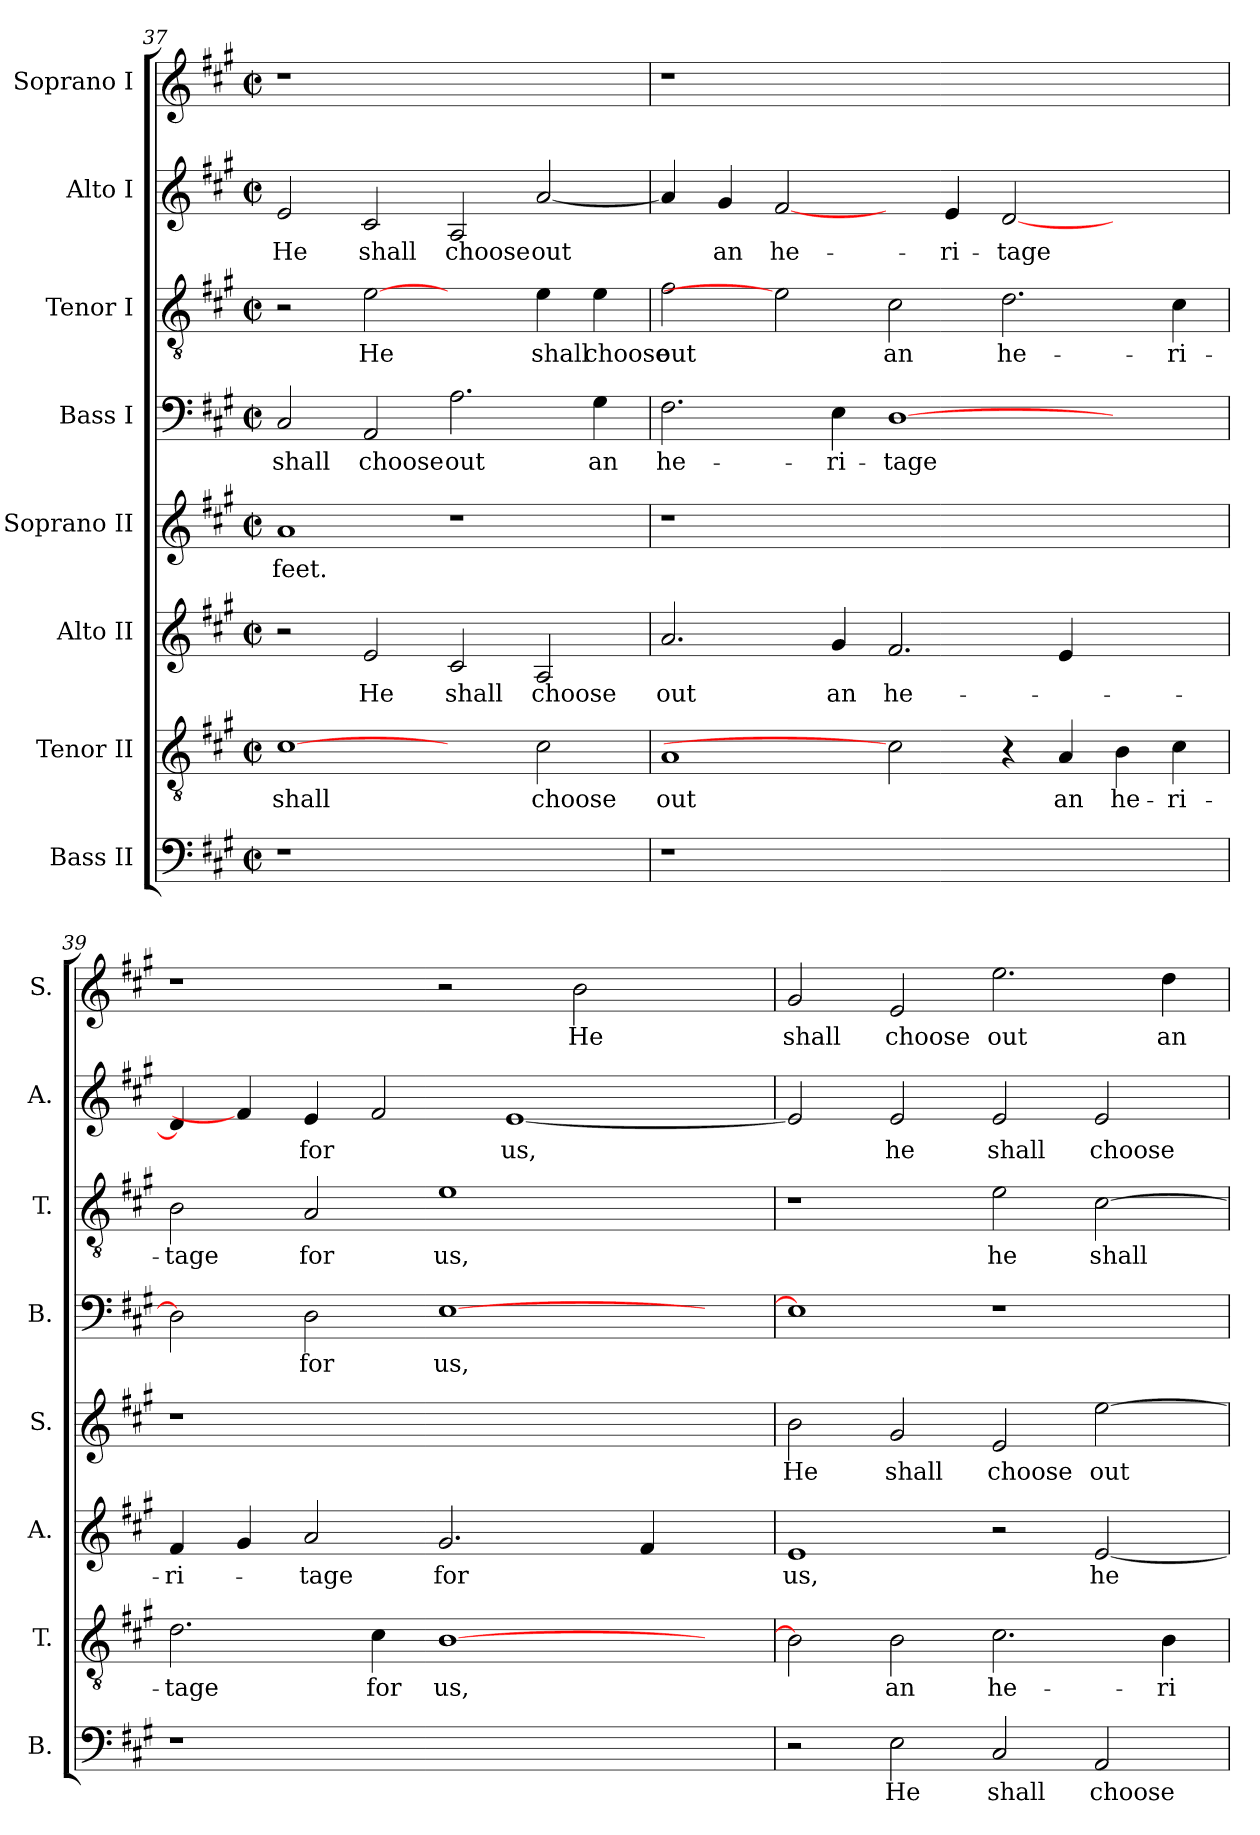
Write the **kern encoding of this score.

**kern	**text	**kern	**text	**kern	**text	**kern	**text	**kern	**text	**kern	**text	**kern	**text	**kern	**text
*part8	*part8	*part7	*part7	*part6	*part6	*part5	*part5	*part4	*part4	*part3	*part3	*part2	*part2	*part1	*part1
*staff8	*staff8	*staff7	*staff7	*staff6	*staff6	*staff5	*staff5	*staff4	*staff4	*staff3	*staff3	*staff2	*staff2	*staff1	*staff1
*I"Bass II	*	*I"Tenor II	*	*I"Alto II	*	*I"Soprano II	*	*I"Bass I	*	*I"Tenor I	*	*I"Alto I	*	*I"Soprano I	*
*I'B.	*	*I'T.	*	*I'A.	*	*I'S.	*	*I'B.	*	*I'T.	*	*I'A.	*	*I'S.	*
!!LO:PB:g=z
*clefF4	*	*clefGv2	*	*clefG2	*	*clefG2	*	*clefF4	*	*clefGv2	*	*clefG2	*	*clefG2	*
*	*	*ITrd7c12	*	*	*	*	*	*	*	*ITrd7c12	*	*	*	*	*
*k[f#c#g#]	*	*k[f#c#g#]	*	*k[f#c#g#]	*	*k[f#c#g#]	*	*k[f#c#g#]	*	*k[f#c#g#]	*	*k[f#c#g#]	*	*k[f#c#g#]	*
*A:	*	*A:	*	*A:	*	*A:	*	*A:	*	*A:	*	*A:	*	*A:	*
*M2/2	*	*M2/2	*	*M2/2	*	*M2/2	*	*M2/2	*	*M2/2	*	*M2/2	*	*M2/2	*
*met(c|)	*	*met(c|)	*	*met(c|)	*	*met(c|)	*	*met(c|)	*	*met(c|)	*	*met(c|)	*	*met(c|)	*
=37	=37	=37	=37	=37	=37	=37	=37	=37	=37	=37	=37	=37	=37	=37	=37
!LO:N:vis=1	!	!	!LO:LY:b	!	!	!	!LO:LY:b	!	!LO:LY:b	!	!	!	!LO:LY:b	!LO:N:vis=1	!
1r	.	[1C#	shall	2r	.	1a	feet.	2C#/	shall	2r	.	2e/	He	1r	.
!	!	!	!	!	!LO:LY:b	!	!	!	!LO:LY:b	!	!LO:LY:b	!	!LO:LY:b	!	!
.	.	.	.	2e/	He	.	.	2AA/	choose	[2E	He	2c#/	shall	.	.
!	!	!	!	!	!LO:LY:b	!	!	!	!LO:LY:b	!	!	!	!LO:LY:b	!	!
1ryy	.	2ryy	.	2c#/	shall	1r	.	2.A\	out	2ryy	.	2A/	choose	1ryy	.
!	!	!	!LO:LY:b	!	!LO:LY:b	!	!	!	!	!	!LO:LY:b	!	!LO:LY:b	!	!
.	.	2C#\	choose	2A/	choose	.	.	.	.	4E\	shall	[<2a/	out	.	.
!	!	!	!	!	!	!	!	!	!LO:LY:b	!	!LO:LY:b	!	!	!	!
.	.	.	.	.	.	.	.	4G#\	an	4E\	choose	.	.	.	.
=38	=38	=38	=38	=38	=38	=38	=38	=38	=38	=38	=38	=38	=38	=38	=38
!LO:N:vis=1	!	!	!LO:LY:b	!	!LO:LY:b	!LO:N:vis=1	!	!	!LO:LY:b	!	!LO:LY:b	!	!	!LO:N:vis=1	!
1r	.	1AA	out	2.a/	out	1r	.	2.F#\	he-	2F#\	out	4a/]	.	1r	.
!	!	!	!	!	!	!	!	!	!	!	!	!	!LO:LY:b	!	!
.	.	.	.	.	.	.	.	.	.	.	.	4g#/	an	.	.
!	!	!	!	!	!	!	!	!	!	!	!	!	!LO:LY:b	!	!
.	.	.	.	.	.	.	.	.	.	2E]	.	[2f#/	he-	.	.
!	!	!	!	!	!LO:LY:b	!	!	!	!LO:LY:b	!	!	!	!	!	!
.	.	.	.	4g#/	an	.	.	4E\	-ri-	.	.	.	.	.	.
!	!	!	!	!	!LO:LY:b	!	!	!	!LO:LY:b	!	!LO:LY:b	!	!	!	!
1.ryy	.	2C#]	.	2.f#/	he-	1.ryy	.	[>1D	-tage	2C#\	an	4ryy	.	1.ryy	.
!	!	!	!	!	!	!	!	!	!	!	!	!	!LO:LY:b	!	!
.	.	.	.	.	.	.	.	.	.	.	.	4e/	-ri-	.	.
!	!	!	!	!	!	!	!	!	!	!	!LO:LY:b	!	!LO:LY:b	!	!
.	.	4r	.	.	.	.	.	.	.	2.D\	he-	[<2d/	-tage	.	.
!	!	!	!LO:LY:b	!	!	!	!	!	!	!	!	!	!	!	!
.	.	4AA/	an	4e/	.	.	.	.	.	.	.	.	.	.	.
!	!	!	!LO:LY:b	!	!	!	!	!	!	!	!	!	!	!	!
.	.	4BB\	he-	2ryy	.	.	.	2ryy	.	.	.	2ryy	.	.	.
!	!	!	!LO:LY:b	!	!	!	!	!	!	!	!LO:LY:b	!	!	!	!
.	.	4C#\	-ri-	.	.	.	.	.	.	4C#\	-ri-	.	.	.	.
=39	=39	=39	=39	=39	=39	=39	=39	=39	=39	=39	=39	=39	=39	=39	=39
!LO:N:vis=1	!	!	!LO:LY:b	!	!LO:LY:b	!LO:N:vis=1	!	!	!	!	!LO:LY:b	!	!	!	!
1r	.	2.D\	-tage	4f#/	-ri-	1r	.	2D\]	.	2BB\	-tage	4d/]	.	1r	.
.	.	.	.	4g#/	.	.	.	.	.	.	.	4f#/]	.	.	.
!	!	!	!	!	!LO:LY:b	!	!	!	!LO:LY:b	!	!LO:LY:b	!	!LO:LY:b	!	!
.	.	.	.	2a/	-tage	.	.	2D\	for	2AA/	for	4e/	for	.	.
!	!	!	!LO:LY:b	!	!	!	!	!	!	!	!	!	!	!	!
.	.	4C#\	for	.	.	.	.	.	.	.	.	2f#/	.	.	.
!	!	!	!LO:LY:b	!	!LO:LY:b	!	!	!	!LO:LY:b	!	!LO:LY:b	!	!	!	!
1ryy	.	[>1BB	us,	2.g#/	for	1ryy	.	[>1E	us,	1E	us,	.	.	2r	.
!	!	!	!	!	!	!	!	!	!	!	!	!	!LO:LY:b	!	!
.	.	.	.	.	.	.	.	.	.	.	.	[<1e	us,	.	.
!	!	!	!	!	!	!	!	!	!	!	!	!	!	!	!LO:LY:b
.	.	.	.	.	.	.	.	.	.	.	.	.	.	2b\	He
.	.	.	.	4f#/	.	.	.	.	.	.	.	.	.	.	.
4ryy	.	4ryy	.	4ryy	.	4ryy	.	4ryy	.	4ryy	.	.	.	4ryy	.
!!LO:LB:g=z
=40	=40	=40	=40	=40	=40	=40	=40	=40	=40	=40	=40	=40	=40	=40	=40
!	!	!	!	!	!LO:LY:b	!	!LO:LY:b	!	!	!	!	!	!	!	!LO:LY:b
2r	.	2BB\]	.	1e	us,	2b\	He	1E]	.	1r	.	2e/]	.	2g#/	shall
!	!LO:LY:b	!	!LO:LY:b	!	!	!	!LO:LY:b	!	!	!	!	!	!LO:LY:b	!	!LO:LY:b
2E\	He	2BB\	an	.	.	2g#/	shall	.	.	.	.	2e/	he	2e/	choose
!	!LO:LY:b	!	!LO:LY:b	!	!	!	!LO:LY:b	!	!	!	!LO:LY:b	!	!LO:LY:b	!	!LO:LY:b
2C#/	shall	2.C#\	he-	2r	.	2e/	choose	1r	.	2E\	he	2e/	shall	2.ee\	out
!	!LO:LY:b	!	!	!	!LO:LY:b	!	!LO:LY:b	!	!	!	!LO:LY:b	!	!LO:LY:b	!	!
2AA/	choose	.	.	[<2e/	he	[>2ee\	out	.	.	[>2C#\	shall	2e/	choose	.	.
!	!	!	!LO:LY:b	!	!	!	!	!	!	!	!	!	!	!	!LO:LY:b
.	.	4BB\	-ri-	.	.	.	.	.	.	.	.	.	.	4dd\	an
=	=	=	=	=	=	=	=	=	=	=	=	=	=	=	=
*-	*-	*-	*-	*-	*-	*-	*-	*-	*-	*-	*-	*-	*-	*-	*-
